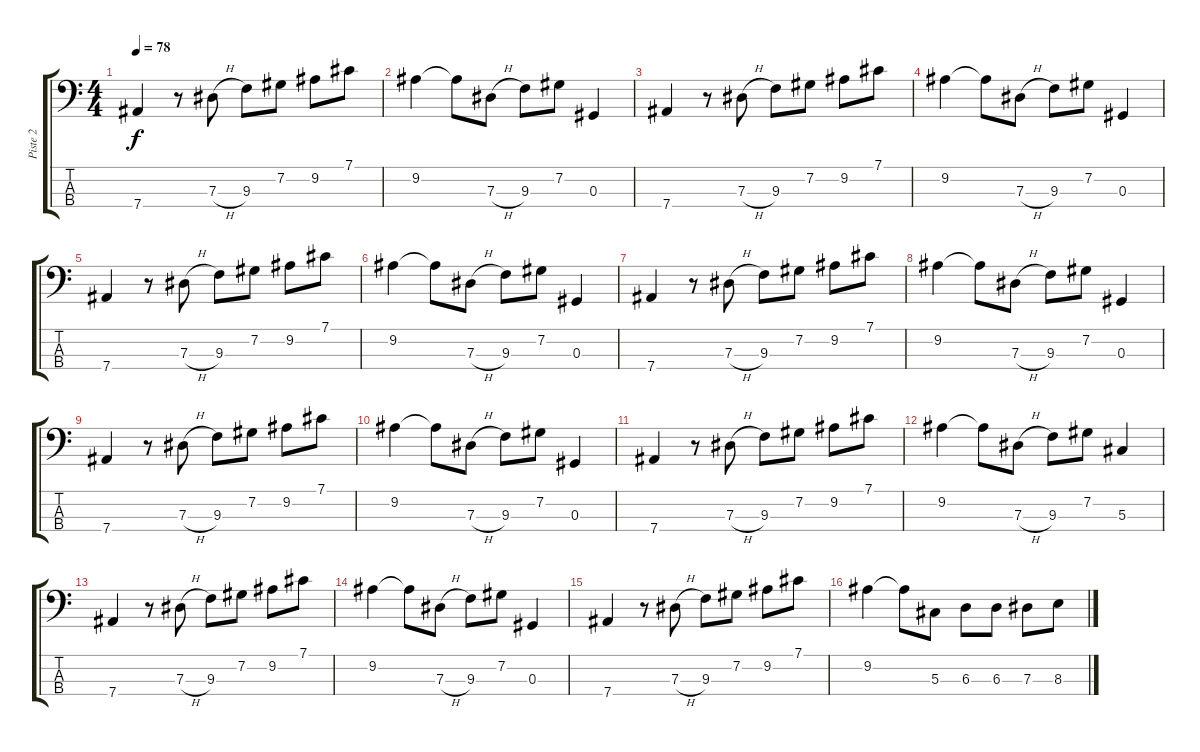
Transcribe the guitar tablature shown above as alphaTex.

\track ("Piste 2" "Piste 2") {instrument electricbassfinger}
\staff {score tabs}
\tuning (Gb2 Db2 Ab1 Eb1) {hide}
\ts (4 4)
\tempo 78
\clef f4
\ks c
7.4.4{dy f} r.8 7.3{h}.8 9.3.8 7.2.8 9.2.8 7.1.8 |
9.2.4 9.2{t}.8 7.3{h}.8 9.3.8 7.2.8 0.3.4 |
7.4.4 r.8 7.3{h}.8 9.3.8 7.2.8 9.2.8 7.1.8 |
9.2.4 9.2{t}.8 7.3{h}.8 9.3.8 7.2.8 0.3.4 |
7.4.4 r.8 7.3{h}.8 9.3.8 7.2.8 9.2.8 7.1.8 |
9.2.4 9.2{t}.8 7.3{h}.8 9.3.8 7.2.8 0.3.4 |
7.4.4 r.8 7.3{h}.8 9.3.8 7.2.8 9.2.8 7.1.8 |
9.2.4 9.2{t}.8 7.3{h}.8 9.3.8 7.2.8 0.3.4 |
7.4.4 r.8 7.3{h}.8 9.3.8 7.2.8 9.2.8 7.1.8 |
9.2.4 9.2{t}.8 7.3{h}.8 9.3.8 7.2.8 0.3.4 |
7.4.4 r.8 7.3{h}.8 9.3.8 7.2.8 9.2.8 7.1.8 |
9.2.4 9.2{t}.8 7.3{h}.8 9.3.8 7.2.8 5.3.4 |
7.4.4 r.8 7.3{h}.8 9.3.8 7.2.8 9.2.8 7.1.8 |
9.2.4 9.2{t}.8 7.3{h}.8 9.3.8 7.2.8 0.3.4 |
7.4.4 r.8 7.3{h}.8 9.3.8 7.2.8 9.2.8 7.1.8 |
9.2.4{volume 8} 9.2{t}.8 5.3.8 6.3.8 6.3.8 7.3.8 8.3.8
